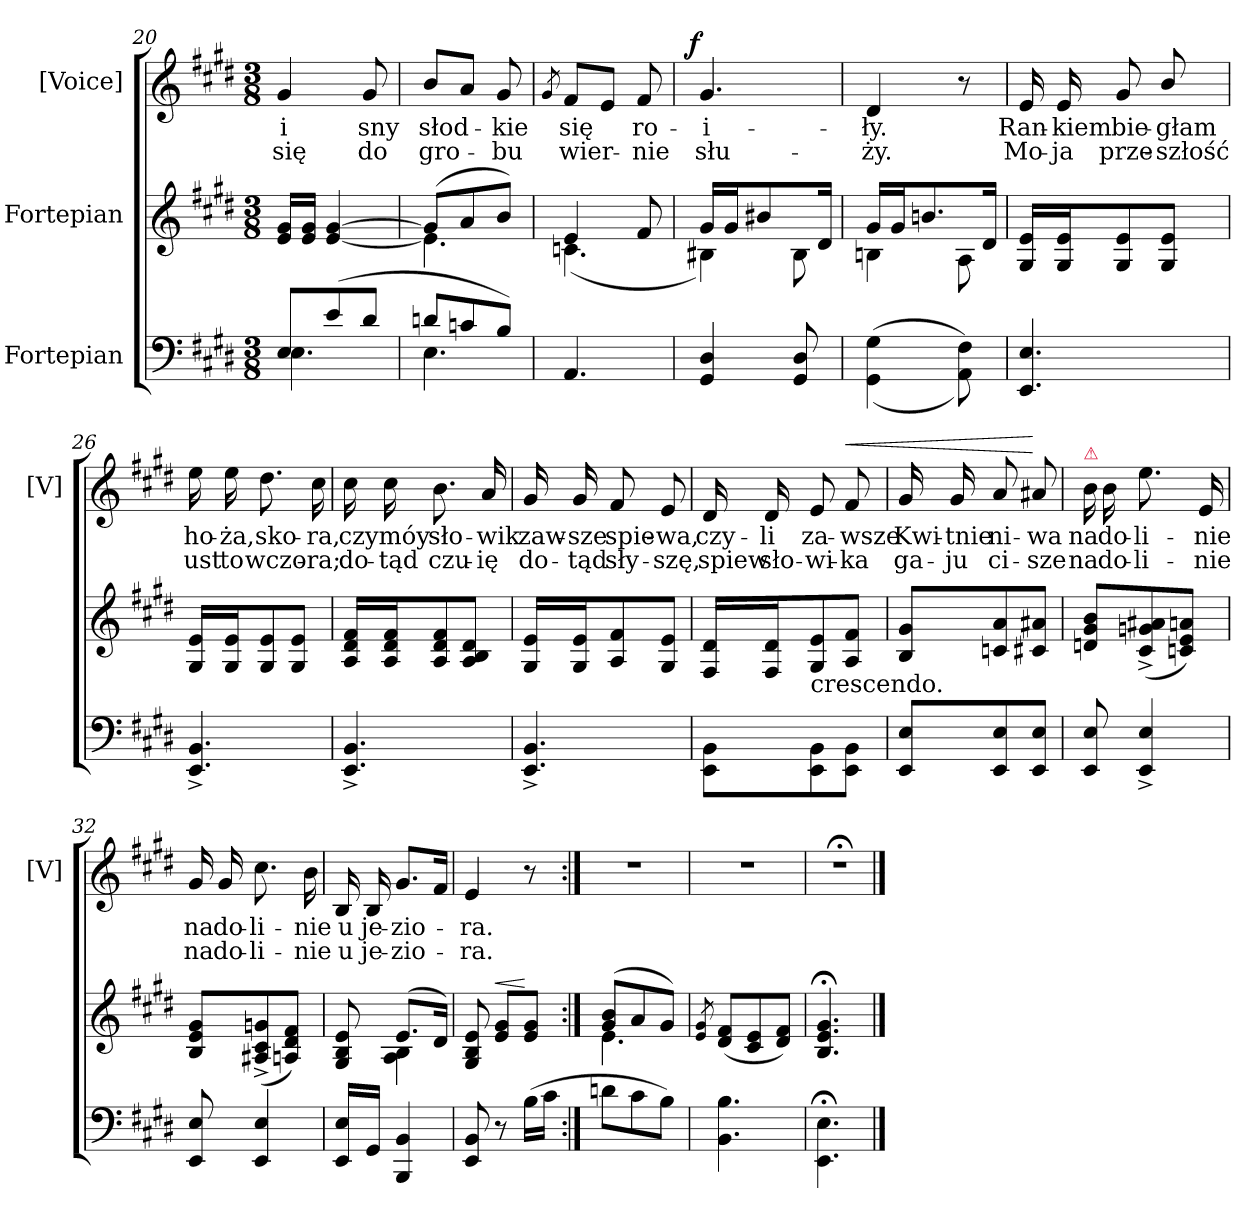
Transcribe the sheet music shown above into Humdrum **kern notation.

**kern	**kern	**dynam	**kern	**text	**text	**dynam
*part3	*part2	*part2	*part1	*part1	*part1	*part1
*staff3	*staff2	*staff2	*staff1	*staff1	*staff1	*staff1
*I"Fortepian	*I"Fortepian	*	*I"[Voice]	*	*	*
*	*	*	*I'[V]	*	*	*
*clefF4	*clefG2	*	*clefG2	*	*	*
*k[f#c#g#d#]	*k[f#c#g#d#]	*	*k[f#c#g#d#]	*	*	*
*M3/8	*M3/8	*	*M3/8	*	*	*
=20	=20	=20	=20	=20	=20	=20
*^	*	*	*	*	*	*
8E/L	4.E\	16e/ 16g#/LL	.	4g#/	i	się	.
.	.	16e/ 16g#/JJ	.	.	.	.	.
(<8e/	.	[4e/ [4g#/	.	.	.	.	.
8d#/J	.	.	.	8g#/	sny	do	.
=21	=21	=21	=21	=21	=21	=21	=21
*	*	*^	*	*	*	*	*
8dn/L	4.E\	(<8g#/L]	4.e\]	.	8b/L	słod-	gro-	.
8cn/	.	8a/	.	.	8a/J	.	.	.
8B/J)	.	8b/J)	.	.	8g#/	-kie	-bu	.
*v	*v	*	*	*	*	*	*	*
=22	=22	=22	=22	=22	=22	=22	=22
.	.	.	.	8qg#/	.	.	.
4.AA/	4e/	(<4.cn\	.	8f#/L	się	wier-	.
.	.	.	.	8e/J	.	.	.
.	8f#/	.	.	8f#/	ro-	-nie	.
=23	=23	=23	=23	=23	=23	=23	=23
!	!	!	!	!	!	!	!LO:DY:a:rj
4GG#/ 4D#/	16g#/LL	4B#X\)	.	4.g#/	-i-	słu-	f
.	16g#/J	.	.	.	.	.	.
!	!LO:N:vis=8	!	!	!	!	!	!
.	8.b#X/	.	.	.	.	.	.
8GG#/ 8D#/	.	8B#\	.	.	.	.	.
.	16d#/Jk	.	.	.	.	.	.
=24	=24	=24	=24	=24	=24	=24	=24
(<(>4GG#\ 4G#\	16g#/LL	4Bn\	.	4d#/	-ły.	ży.	.
.	16g#/J	.	.	.	.	.	.
.	8.bn/	.	.	.	.	.	.
8AA\ 8F#\))	.	8A\	.	8r	.	.	.
.	16d#/Jk	.	.	.	.	.	.
*	*v	*v	*	*	*	*	*
=25	=25	=25	=25	=25	=25	=25
4.EE/ 4.E/	16G#/ 16e/LL	.	16e/	Ran-	Mo-	.
.	16G#/ 16e/J	.	16e/	-kiem	-ja	.
.	8G#/ 8e/	.	8g#/	bie-	prze-	.
.	8G#/ 8e/J	.	8b/	-głam	-szłość	.
=26	=26	=26	=26	=26	=26	=26
4.EE^>/ 4.BB^>/	16G#/ 16e/LL	.	16ee\	ho-	ust	.
.	16G#/ 16e/J	.	16ee\	-ża,	to	.
.	8G#/ 8e/	.	8.dd#\	sko-	wczo-	.
.	8G#/ 8e/J	.	.	.	.	.
.	.	.	16cc#\	-ra,	-ra;	.
=27	=27	=27	=27	=27	=27	=27
4.EE^>/ 4.BB^>/	16A/ 16d#/ 16f#/LL	.	16cc#\	czy	do-	.
.	16A/ 16d#/ 16f#/J	.	16cc#\	móy	-tąd	.
.	8A/ 8d#/ 8f#/	.	8.b\	sło-	czu-	.
.	8A/ 8B/ 8d#/J	.	.	.	.	.
.	.	.	16a/	-wik	-ię	.
=28	=28	=28	=28	=28	=28	=28
4.EE^>/ 4.BB^>/	16G#/ 16e/LL	.	16g#/	zaw-	do-	.
.	16G#/ 16e/J	.	16g#/	-sze	-tąd	.
.	8A/ 8f#/	.	8f#/	spie-	sły-	.
.	8G#/ 8e/J	.	8e/	-wa,	-szę,	.
=29	=29	=29	=29	=29	=29	=29
8EE\ 8BB\L	16F#/ 16d#/LL	.	16d#/	czy-	spiew	.
.	16F#/ 16d#/J	.	16d#/	-li	sło-	.
!	!LO:TX:b:t=crescendo.	!	!	!	!	!
8EE\ 8BB\	8G#/ 8e/	.	8e/	za-	-wi-	.
!	!	!	!	!	!	!LO:HP:a
8EE\ 8BB\J	8A/ 8f#/J	.	8f#/	-wsze	-ka	<
=30	=30	=30	=30	=30	=30	=30
8EE/ 8E/L	8B/ 8g#/L	.	16g#/	Kwi-	ga-	.
.	.	.	16g#/	-tnie	-ju	.
8EE/ 8E/	8cn/ 8a/	.	8a/	ni-	ci-	.
8EE/ 8E/J	8c#X/ 8a#X/J	.	8a#X/	-wa	-sze	[
=31	=31	=31	=31	=31	=31	=31
!	!	!	!LO:TX:a:color=crimson:t=⚠	!	!	!
8EE/ 8E/	8dn/ 8g#/ 8b/L	.	16b\	na	na	.
.	.	.	16b\	do-	do-	.
4EE^</ 4E^</	(<8c#^</ 8gn^</ 8a#X^</	.	8.ee\	-li-	-li-	.
.	8cn/ 8e/ 8an/J)	.	.	.	.	.
.	.	.	16e/	-nie	-nie	.
=32	=32	=32	=32	=32	=32	=32
8EE/ 8E/	8B/ 8e/ 8g#/L	.	16g#/	na	na	.
.	.	.	16g#/	do-	do-	.
4EE/ 4E/	(<8A#X^</ 8c#^</ 8gn^</	.	8.cc#\	-li-	-li-	.
.	8An/ 8d#/ 8f#/J)	.	.	.	.	.
.	.	.	16b\	-nie	-nie	.
=33	=33	=33	=33	=33	=33	=33
*	*^	*	*	*	*	*
16EE/ 16E/LL	8G#/ 8B/ 8e/	8ryy	.	16B/	u	u	.
16GG#/JJ	.	.	.	16B/	je-	je-	.
4BBB/ 4BB/	(<8.e/L	4A\ 4B\	.	8.g#/L	-zio-	-zio-	.
.	16d#/Jk)	.	.	16f#/Jk	.	.	.
*	*v	*v	*	*	*	*	*
=34	=34	=34	=34	=34	=34	=34
8EE/ 8BB/	8G#/ 8B/ 8e/	.	4e/	-ra.	-ra.	.
!	!	!LO:HP:a	!	!	!	!
8r	8e/ 8g#/L	<	.	.	.	.
(>16BLL	8e/ 8g#/J	[	8r	.	.	.
16c#JJ	.	.	.	.	.	.
=35:|!	=35:|!	=35:|!	=35:|!	=35:|!	=35:|!	=35:|!
*	*^	*	*	*	*	*
8dn\L	(<8g#/ 8b/L	4.e\	.	4.r	.	.	.
8c#\	8a/	.	.	.	.	.	.
8B\J)	8g#/J)	.	.	.	.	.	.
*	*v	*v	*	*	*	*	*
=36	=36	=36	=36	=36	=36	=36
.	8qe/ 8qg#/	.	.	.	.	.
4.BB\ 4.B\	(<8d#/ 8f#/L	.	4.r	.	.	.
.	8c#/ 8e/	.	.	.	.	.
.	8d#/ 8f#/J)	.	.	.	.	.
=37	=37	=37	=37	=37	=37	=37
4.EE;<\ 4.E;<\	4.B;</ 4.e;</ 4.g#;</	.	4.r;<	.	.	.
==	==	==	==	==	==	==
*-	*-	*-	*-	*-	*-	*-
